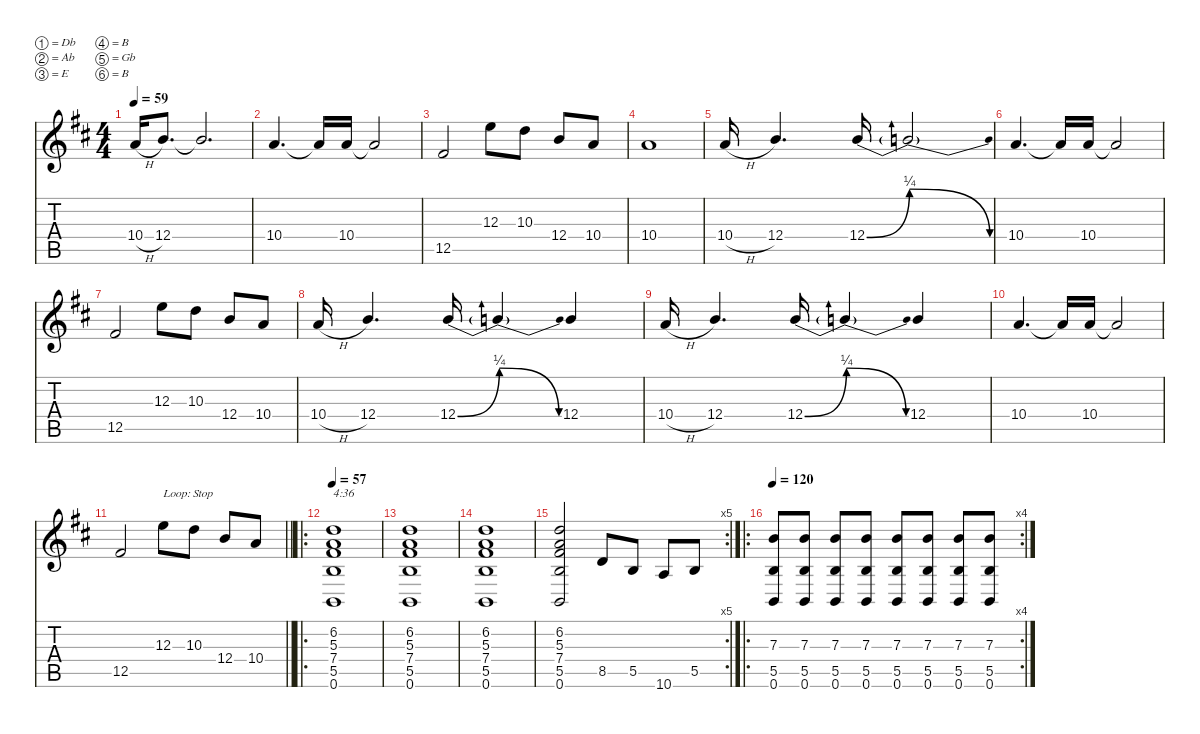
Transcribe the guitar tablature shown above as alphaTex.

\defaultSystemsLayout 4
\hideDynamics
\bracketExtendMode nobrackets
\singleTrackTrackNamePolicy hidden
\multiTrackTrackNamePolicy hidden
\firstSystemTrackNameMode fullname
\firstSystemTrackNameOrientation horizontal
\otherSystemsTrackNameOrientation horizontal
\track ("Guitar 1" "dist.guit.") {instrument distortionguitar}
\staff {score tabs}
\tuning (Db4 Ab3 E3 B2 Gb2 B1)
\ts (4 4)
\tempo 59
\clef g2
\ks bminor
10.4{h acc forcenatural}.16{dy f beam Up} 12.4{acc forcenatural}.8{d beam Up} 12.4{t acc forcenatural}.2{d beam Up} |
10.4{acc forcenatural}.4{d beam Up} 10.4{t acc forcenatural}.16{beam Up} 10.4{acc forcenatural}.16{beam Up} 10.4{t acc forcenatural}.2{beam Up} |
12.5{acc #}.2{beam Up} 12.3{acc forcenatural}.8{beam Down} 10.3{acc forcenatural}.8{beam Down} 12.4{acc forcenatural}.8{beam Up} 10.4{acc forcenatural}.8{beam Up} |
10.4{acc forcenatural}.1{beam Up} |
10.4{h acc forcenatural}.16{beam Up} 12.4{acc forcenatural}.4{d beam Up} 12.4{be (bend 0 0 60 1) acc forcenatural}.16{beam Up} 12.4{be (release 0 1 60 0) t acc forcenatural}.2{beam Up} |
10.4{acc forcenatural}.4{d beam Up} 10.4{t acc forcenatural}.16{beam Up} 10.4{acc forcenatural}.16{beam Up} 10.4{t acc forcenatural}.2{beam Up} |
12.5{acc #}.2{beam Up} 12.3{acc forcenatural}.8{beam Down} 10.3{acc forcenatural}.8{beam Down} 12.4{acc forcenatural}.8{beam Up} 10.4{acc forcenatural}.8{beam Up} |
10.4{h acc forcenatural}.16{beam Up} 12.4{acc forcenatural}.4{d beam Up} 12.4{be (bend 0 0 60 1) acc forcenatural}.16{beam Up} 12.4{be (release 0 1 60 0) t acc forcenatural}.4{beam Up} 12.4{acc forcenatural}.4{beam Up} |
10.4{h acc forcenatural}.16{beam Up} 12.4{acc forcenatural}.4{d beam Up} 12.4{be (bend 0 0 60 1) acc forcenatural}.16{beam Up} 12.4{be (release 0 1 60 0) t acc forcenatural}.4{beam Up} 12.4{acc forcenatural}.4{beam Up} |
10.4{acc forcenatural}.4{d beam Up} 10.4{t acc forcenatural}.16{beam Up} 10.4{acc forcenatural}.16{beam Up} 10.4{t acc forcenatural}.2{beam Up} |
\barLineRight lightlight
12.5{acc #}.2{beam Up} 12.3{acc forcenatural}.8{txt "Loop: Stop" beam Down} 10.3{acc forcenatural}.8{beam Down} 12.4{acc forcenatural}.8{beam Up} 10.4{acc forcenatural}.8{beam Up} |
\ro
\tempo 57
(6.2{acc forcenatural} 5.3{acc forcenatural} 7.4{acc #} 5.5{acc forcenatural} 0.6{acc forcenatural}).1{txt "4:36" instrument distortionguitar beam Up} |
(6.2{acc forcenatural} 5.3{acc forcenatural} 7.4{acc #} 5.5{acc forcenatural} 0.6{acc forcenatural}).1{beam Up} |
(6.2{acc forcenatural} 5.3{acc forcenatural} 7.4{acc #} 5.5{acc forcenatural} 0.6{acc forcenatural}).1{beam Up} |
\rc 5
(6.2{acc forcenatural} 5.3{acc forcenatural} 7.4{acc #} 5.5{acc forcenatural} 0.6{acc forcenatural}).2{dy ppp beam Up} 8.5{acc forcenatural}.8{dy f beam Up} 5.5{acc forcenatural}.8{beam Up} 10.6{acc forcenatural}.8{beam Up} 5.5{acc forcenatural}.8{beam Up} |
\ro
\rc 4
\tempo 120
(7.3{acc forcenatural} 5.5{acc forcenatural} 0.6{acc forcenatural}).8{beam Up} (7.3{acc forcenatural} 5.5{acc forcenatural} 0.6{acc forcenatural}).8{beam Up} (7.3{acc forcenatural} 5.5{acc forcenatural} 0.6{acc forcenatural}).8{beam Up} (7.3{acc forcenatural} 5.5{acc forcenatural} 0.6{acc forcenatural}).8{beam Up} (7.3{acc forcenatural} 5.5{acc forcenatural} 0.6{acc forcenatural}).8{beam Up} (7.3{acc forcenatural} 5.5{acc forcenatural} 0.6{acc forcenatural}).8{beam Up} (7.3{acc forcenatural} 5.5{acc forcenatural} 0.6{acc forcenatural}).8{beam Up} (7.3{acc forcenatural} 5.5{acc forcenatural} 0.6{acc forcenatural}).8{beam Up}
